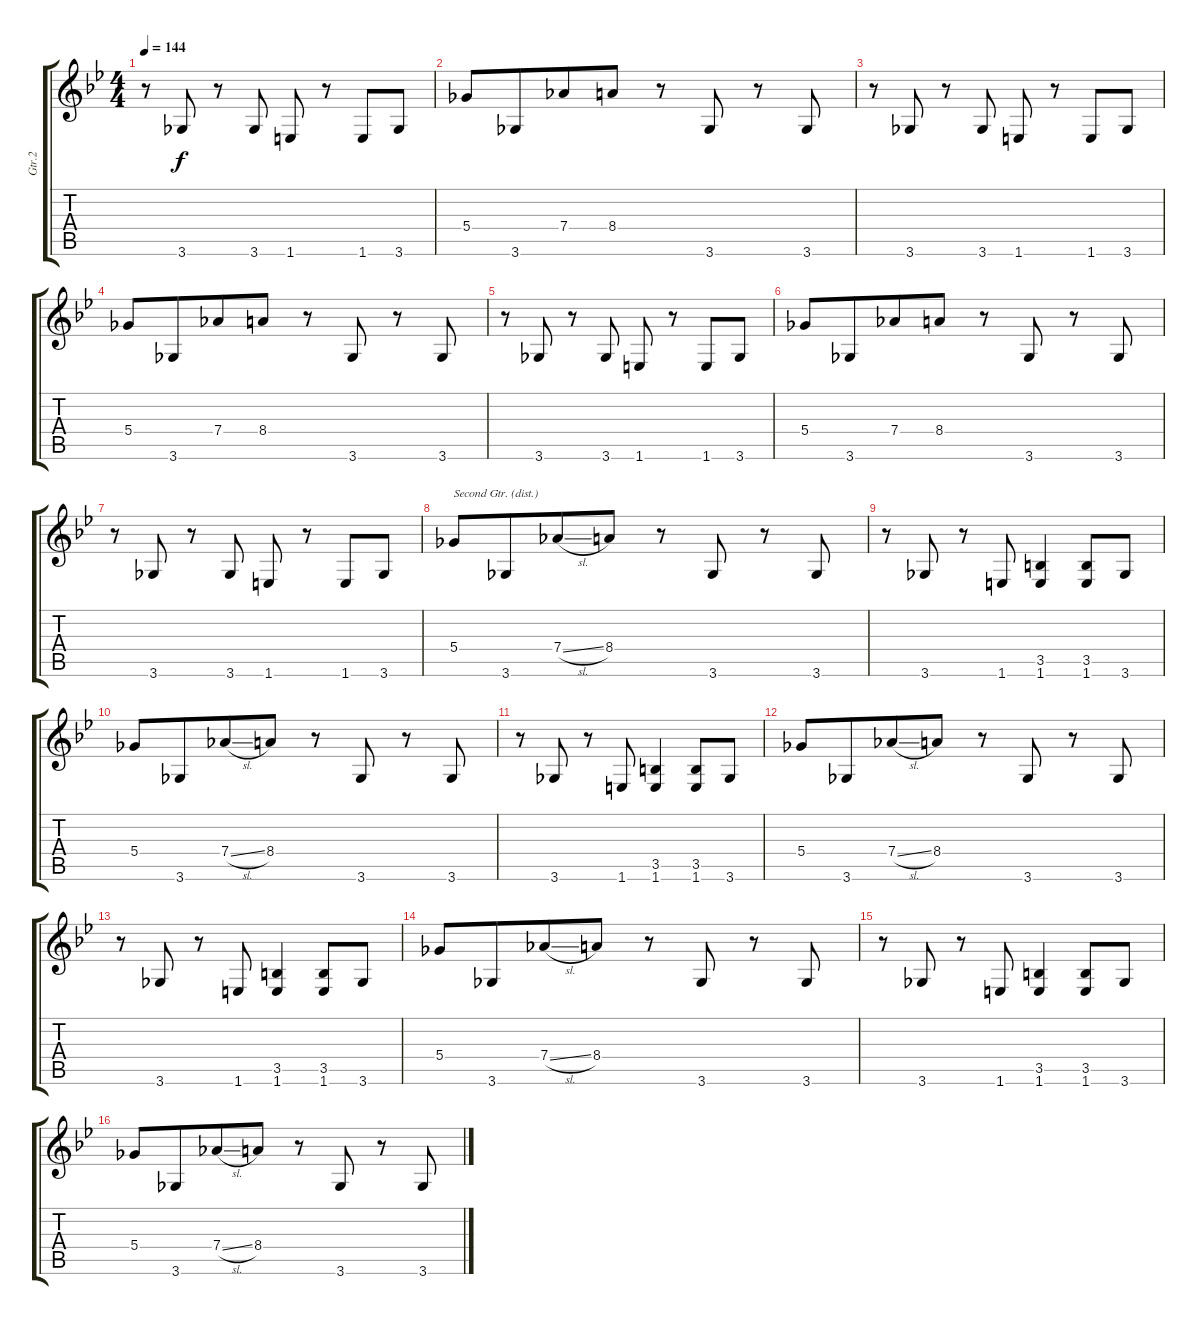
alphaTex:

\track ("Gtr.2" "Gtr.2") {instrument synthbass1}
\staff {score tabs}
\tuning (Eb4 Bb3 Gb3 Db3 Ab2 Eb2) {hide}
\ts (4 4)
\tempo 144
\clef g2
\ks gminor
r.8{dy f} 3.6.8 r.8 3.6.8 1.6.8 r.8 1.6.8 3.6.8 |
5.4.8 3.6.8{beam merge} 7.4.8 8.4.8 r.8 3.6.8 r.8 3.6.8 |
r.8 3.6.8 r.8 3.6.8 1.6.8 r.8 1.6.8 3.6.8 |
5.4.8 3.6.8{beam merge} 7.4.8 8.4.8 r.8 3.6.8 r.8 3.6.8 |
r.8 3.6.8 r.8 3.6.8 1.6.8 r.8 1.6.8 3.6.8 |
5.4.8 3.6.8{beam merge} 7.4.8 8.4.8 r.8 3.6.8 r.8 3.6.8 |
r.8 3.6.8 r.8 3.6.8 1.6.8 r.8 1.6.8 3.6.8 |
5.4.8{txt "Second Gtr. (dist.)" instrument distortionguitar} 3.6.8{beam merge} 7.4{sl}.8 8.4.8 r.8 3.6.8 r.8 3.6.8 |
r.8 3.6.8 r.8 1.6.8 (3.5 1.6).4 (3.5 1.6).8 3.6.8 |
5.4.8 3.6.8{beam merge} 7.4{sl}.8 8.4.8 r.8 3.6.8 r.8 3.6.8 |
r.8 3.6.8 r.8 1.6.8 (3.5 1.6).4 (3.5 1.6).8 3.6.8 |
5.4.8{beam Up} 3.6.8{beam Up beam merge} 7.4{sl}.8{beam Up} 8.4.8{beam Up} r.8 3.6.8 r.8 3.6.8 |
r.8 3.6.8 r.8 1.6.8 (3.5 1.6).4 (3.5 1.6).8 3.6.8 |
5.4.8 3.6.8{beam merge} 7.4{sl}.8 8.4.8 r.8 3.6.8 r.8 3.6.8 |
r.8 3.6.8 r.8 1.6.8 (3.5 1.6).4 (3.5 1.6).8 3.6.8 |
5.4.8 3.6.8{beam merge} 7.4{sl}.8 8.4.8 r.8 3.6.8 r.8 3.6.8
